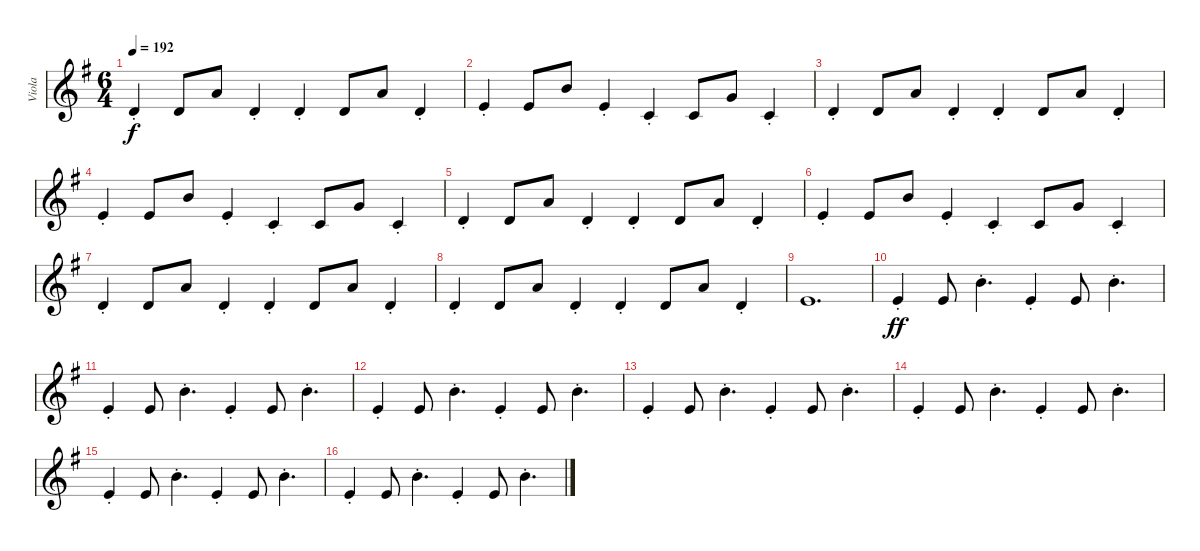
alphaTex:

\track ("Viola" "Viola") {instrument stringensemble1}
\staff {score}
\tuning (A4 D4 G3 C3) {hide}
\ts (6 4)
\tempo 192
\clef g2
\ks eminor
0.2{st}.4{dy f} 0.2.8 7.2.8 0.2{st}.4 0.2{st}.4 0.2.8 7.2.8 0.2{st}.4 |
2.2{st}.4 2.2.8 2.1.8 2.2{st}.4 5.3{st}.4 5.3.8 5.2.8 5.3{st}.4 |
0.2{st}.4 0.2.8 7.2.8 0.2{st}.4 0.2{st}.4 0.2.8 7.2.8 0.2{st}.4 |
2.2{st}.4 2.2.8 2.1.8 2.2{st}.4 5.3{st}.4 5.3.8 5.2.8 5.3{st}.4 |
0.2{st}.4 0.2.8 7.2.8 0.2{st}.4 0.2{st}.4 0.2.8 7.2.8 0.2{st}.4 |
2.2{st}.4 2.2.8 2.1.8 2.2{st}.4 5.3{st}.4 5.3.8 5.2.8 5.3{st}.4 |
0.2{st}.4 0.2.8 7.2.8 0.2{st}.4 0.2{st}.4 0.2.8 7.2.8 0.2{st}.4 |
0.2{st}.4 0.2.8 7.2.8 0.2{st}.4 0.2{st}.4 0.2.8 7.2.8 0.2{st}.4 |
2.2.1{d} |
2.2{st}.4{dy ff} 2.2.8 2.1{st}.4{d} 2.2{st}.4 2.2.8 2.1{st}.4{d} |
2.2{st}.4 2.2.8 2.1{st}.4{d} 2.2{st}.4 2.2.8 2.1{st}.4{d} |
2.2{st}.4 2.2.8 2.1{st}.4{d} 2.2{st}.4 2.2.8 2.1{st}.4{d} |
2.2{st}.4 2.2.8 2.1{st}.4{d} 2.2{st}.4 2.2.8 2.1{st}.4{d} |
2.2{st}.4 2.2.8 2.1{st}.4{d} 2.2{st}.4 2.2.8 2.1{st}.4{d} |
2.2{st}.4 2.2.8 2.1{st}.4{d} 2.2{st}.4 2.2.8 2.1{st}.4{d} |
2.2{st}.4 2.2.8 2.1{st}.4{d} 2.2{st}.4 2.2.8 2.1{st}.4{d}
